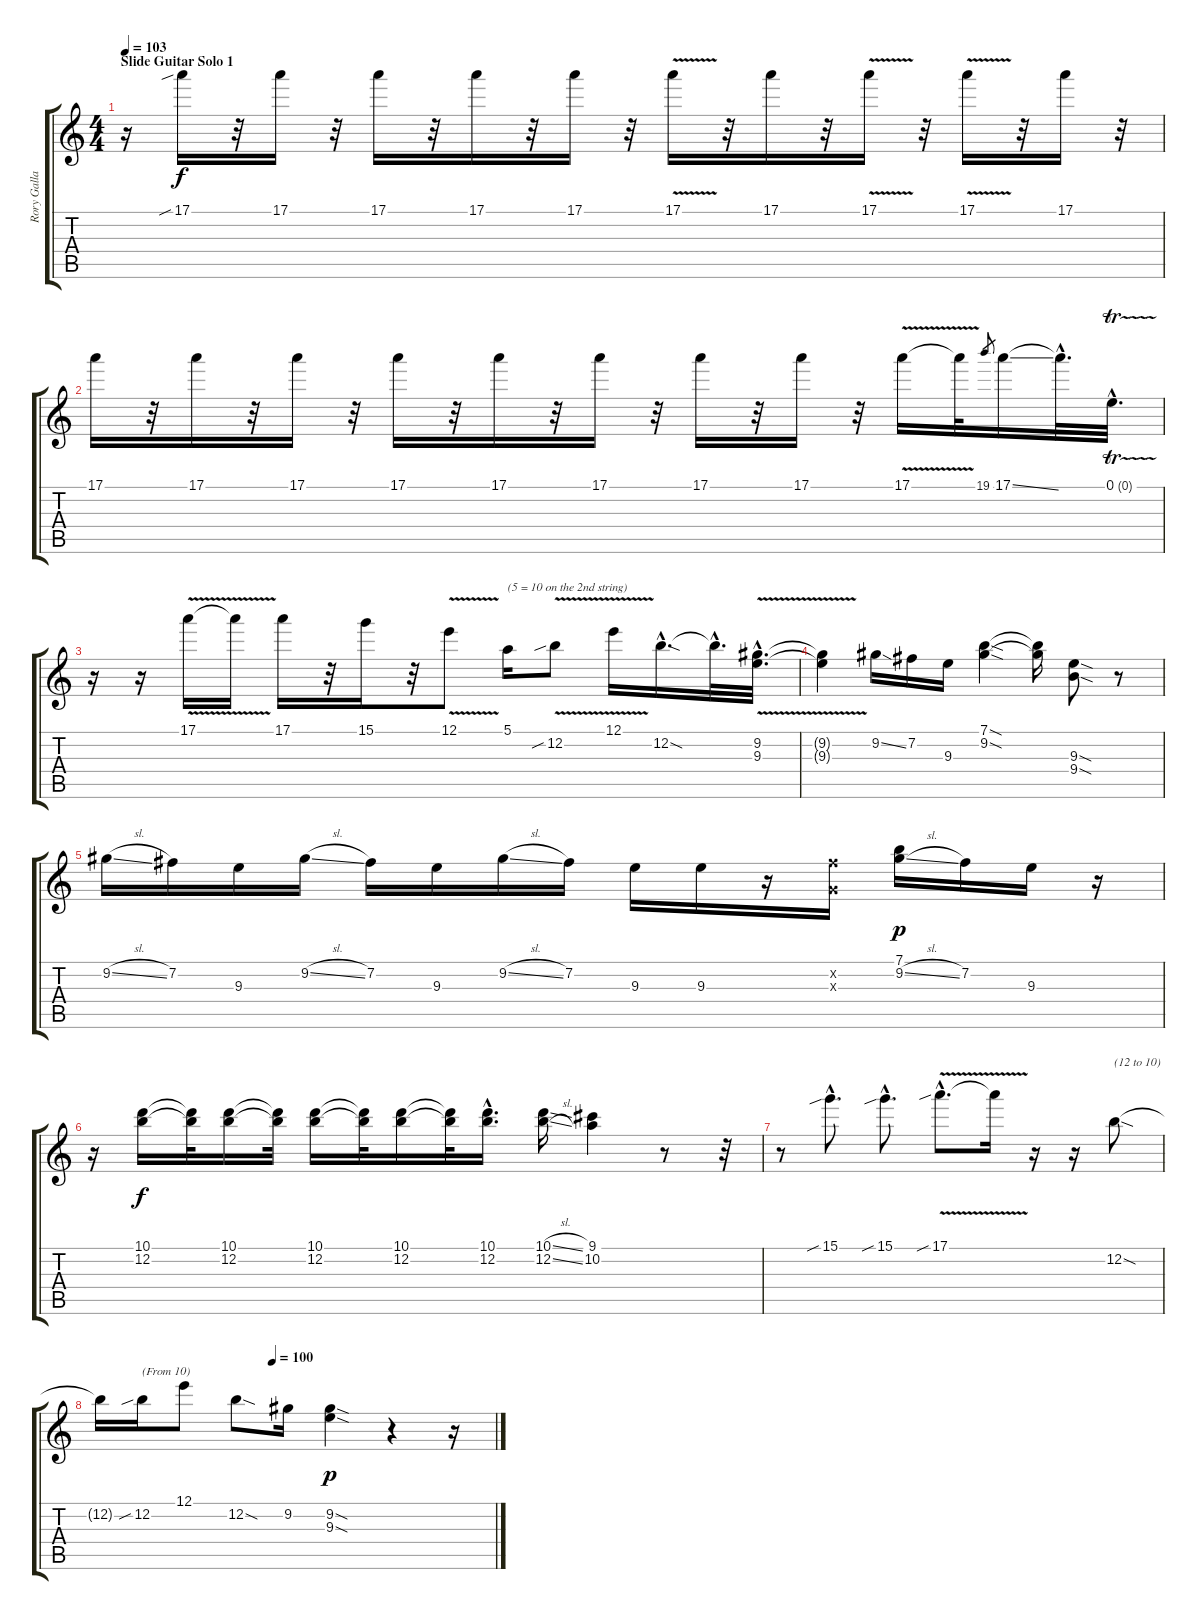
\track ("Rory Gallagher (Rhythm + Solo)" "Rory Galla") {instrument electricguitarclean}
\staff {score tabs}
\tuning (E4 B3 G3 D3 A2 E2) {hide}
\ts (4 4)
\section ("" "Slide Guitar Solo 1")
\tempo 103
\clef g2
\ks c
r.16{dy f} 17.1{sib}.16 r.32 17.1.16 r.32 17.1.16 r.32 17.1.16 r.32 17.1.16 r.32 17.1{v}.16 r.32 17.1.16 r.32 17.1{v}.16 r.32 17.1{v}.16 r.32 17.1.16 r.32 |
17.1.16 r.32 17.1.16 r.32 17.1.16 r.32 17.1.16 r.32 17.1.16 r.32 17.1.16 r.32 17.1.16 r.32 17.1.16 r.32 17.1{v}.16 17.1{t}.32 19.1.8{gr} 17.1{ss}.16 17.1{hac t}.32{d} 0.1{tr (0 64) hac}.32{d} |
r.16 r.16 17.1{v}.16 17.1{t}.16 17.1.16 r.32 15.1.16 r.32 12.1{v}.8 5.1.16{txt "(5 = 10 on the 2nd string)"} 12.2{v sib}.8 12.1{v}.16 12.2{sod hac}.16{d} 12.2{hac t}.32{d} (9.2{hac} 9.3{v hac}).32{d} |
(9.2{t} 9.3{t}).4 9.2{ss}.16 7.2.16 9.3.16 (7.1{sod} 9.2{sod}).4 (7.1{t} 9.2{t}).16 (9.3{sod} 9.4{sod}).8 r.8 |
9.2{sl}.16 7.2.16 9.3.16 9.2{sl}.16 7.2.16 9.3.16 9.2{sl}.16 7.2.16 9.3.16 9.3.16 r.16 (7.2{x} 0.3{x}).16 (7.1 9.2{sl}).16{dy p} 7.2.16 9.3.16 r.16 |
r.16 (10.1 12.2).16{dy f} (10.1{t} 12.2{t}).32 (10.1 12.2).16 (10.1{t} 12.2{t}).32 (10.1 12.2).16 (10.1{t} 12.2{t}).32 (10.1 12.2).16 (10.1{t} 12.2{t}).32 (10.1{hac} 12.2{hac}).16{d} (10.1{sl} 12.2{sl}).16 (9.1 10.2).4 r.8 r.32 |
r.8 15.1{sib hac}.8{d} 15.1{sib hac}.8{d} 17.1{v sib hac}.8{d} 17.1{t}.16 r.16 r.16 12.2{sod}.8{txt "(12 to 10)"} |
\tempo (100 0.4375)
12.2{t}.16 12.2{sib}.16{txt "(From 10)"} 12.1.8 12.2{sod}.8 9.2.16 (9.2{sod} 9.3{sod}).4{dy p} r.4 r.16{volume 11 instrument electricguitarclean}
